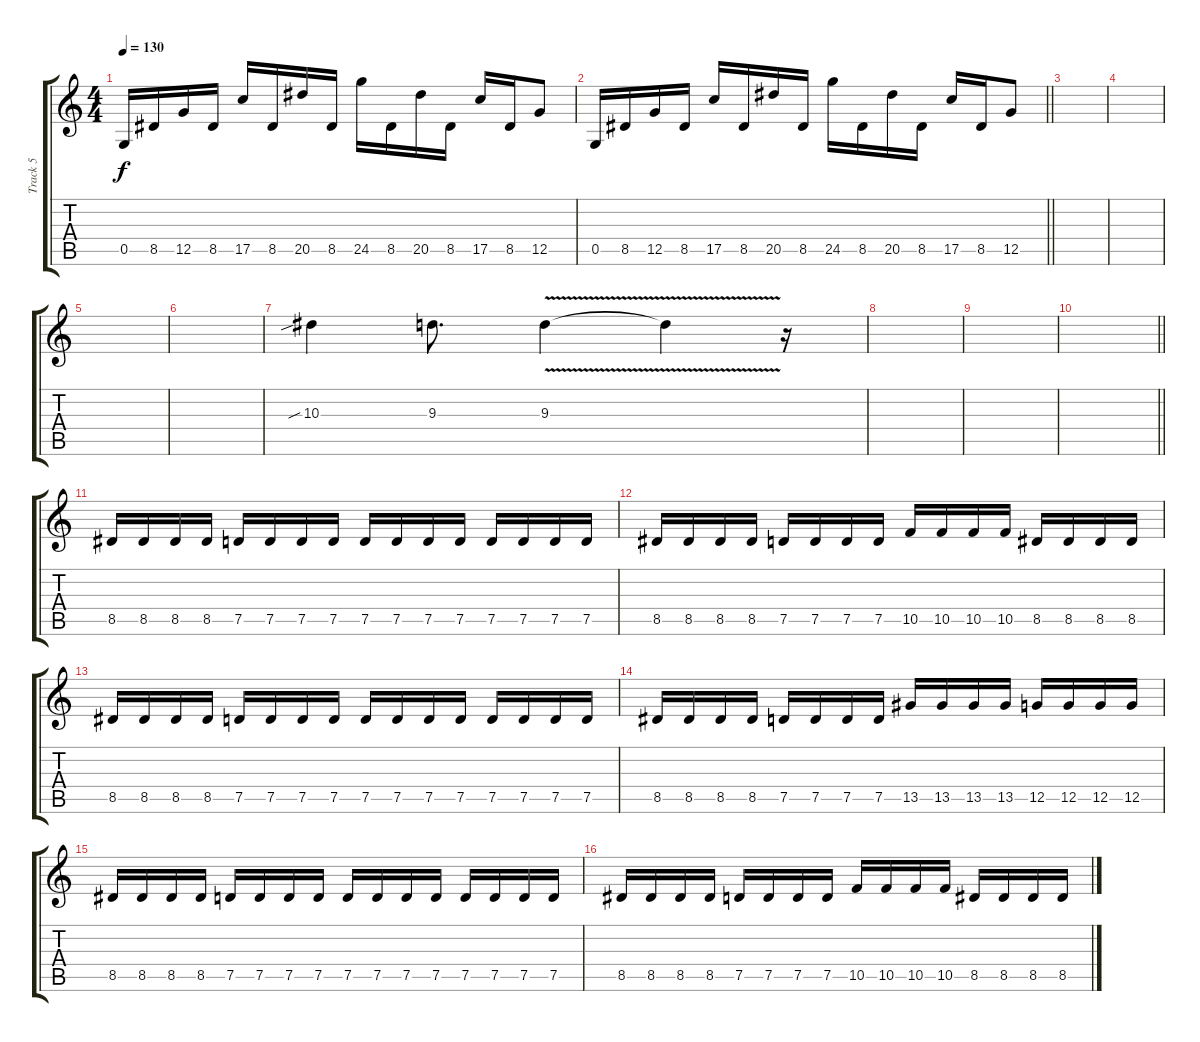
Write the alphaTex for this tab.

\track ("Track 5" "Track 5") {instrument overdrivenguitar}
\staff {score tabs}
\tuning (D4 A3 F3 C3 G2 C2) {hide}
\ts (4 4)
\tempo 130
\clef g2
\ks c
0.5.16{dy f} 8.5.16 12.5.16 8.5.16 17.5.16 8.5.16 20.5.16 8.5.16 24.5.16 8.5.16 20.5.16 8.5.16 17.5.16 8.5.16 12.5.8 |
\barLineRight lightlight
0.5.16 8.5.16 12.5.16 8.5.16 17.5.16 8.5.16 20.5.16 8.5.16 24.5.16 8.5.16 20.5.16 8.5.16 17.5.16 8.5.16 12.5.8 |
\section ("" "")
|
|
|
|
10.3{sib}.4 9.3.8{d} 9.3{v}.4 9.3{t}.4 r.16 |
|
|
\barLineRight lightlight
|
\section ("" "")
8.5.16 8.5.16 8.5.16 8.5.16 7.5.16 7.5.16 7.5.16 7.5.16 7.5.16 7.5.16 7.5.16 7.5.16 7.5.16 7.5.16 7.5.16 7.5.16 |
8.5.16 8.5.16 8.5.16 8.5.16 7.5.16 7.5.16 7.5.16 7.5.16 10.5.16 10.5.16 10.5.16 10.5.16 8.5.16 8.5.16 8.5.16 8.5.16 |
8.5.16 8.5.16 8.5.16 8.5.16 7.5.16 7.5.16 7.5.16 7.5.16 7.5.16 7.5.16 7.5.16 7.5.16 7.5.16 7.5.16 7.5.16 7.5.16 |
8.5.16 8.5.16 8.5.16 8.5.16 7.5.16 7.5.16 7.5.16 7.5.16 13.5.16 13.5.16 13.5.16 13.5.16 12.5.16 12.5.16 12.5.16 12.5.16 |
8.5.16 8.5.16 8.5.16 8.5.16 7.5.16 7.5.16 7.5.16 7.5.16 7.5.16 7.5.16 7.5.16 7.5.16 7.5.16 7.5.16 7.5.16 7.5.16 |
8.5.16 8.5.16 8.5.16 8.5.16 7.5.16 7.5.16 7.5.16 7.5.16 10.5.16 10.5.16 10.5.16 10.5.16 8.5.16 8.5.16 8.5.16 8.5.16
